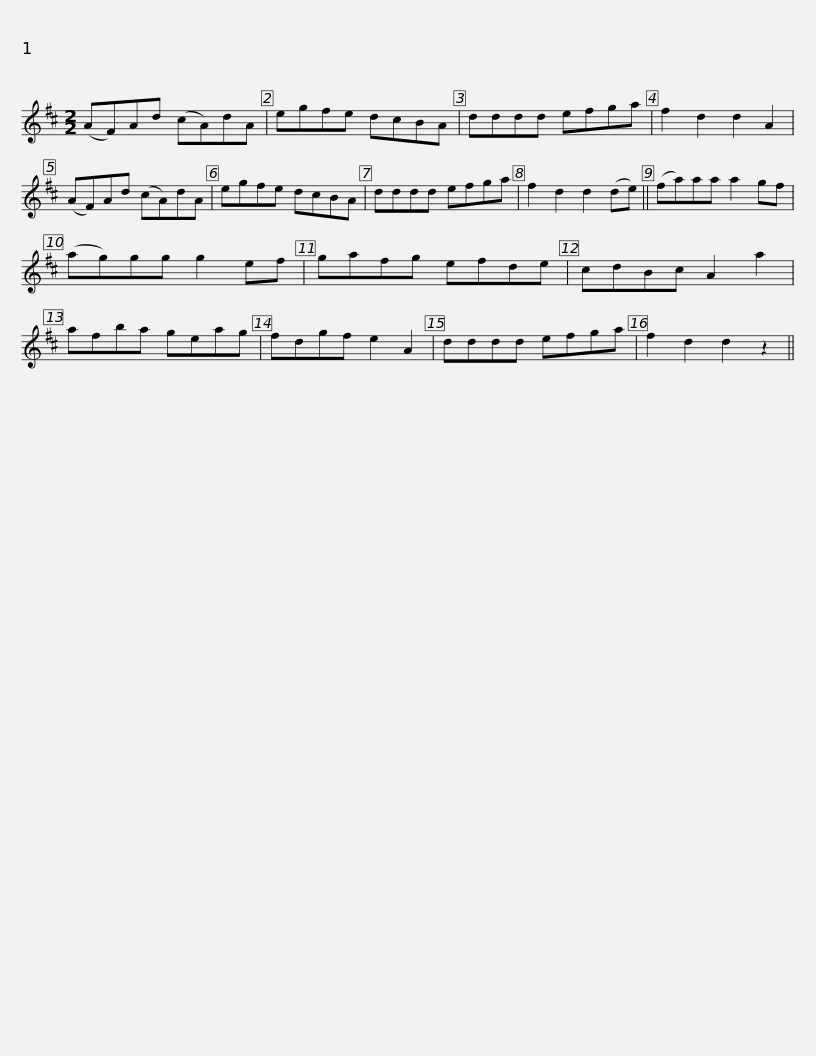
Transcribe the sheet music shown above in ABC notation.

X:1
L:1/8
M:2/2
I:linebreak $
K:D
V:1 treble
V:1
 (AF)Ad (cA)dA | egfe dcBA | dddd efga | f2 d2 d2 A2 | (AF)Ad (cA)dA | %5
 egfe dcBA |$ dddd efga | f2 d2 d2 (de) || (fa)aa a2 gf | (ag)gg g2 ef | %10
 gafg efde | cdBc A2 a2 |$ afba geag | fdgf e2 A2 | dddd efga | %15
 f2 d2 d2 z2 || %16
